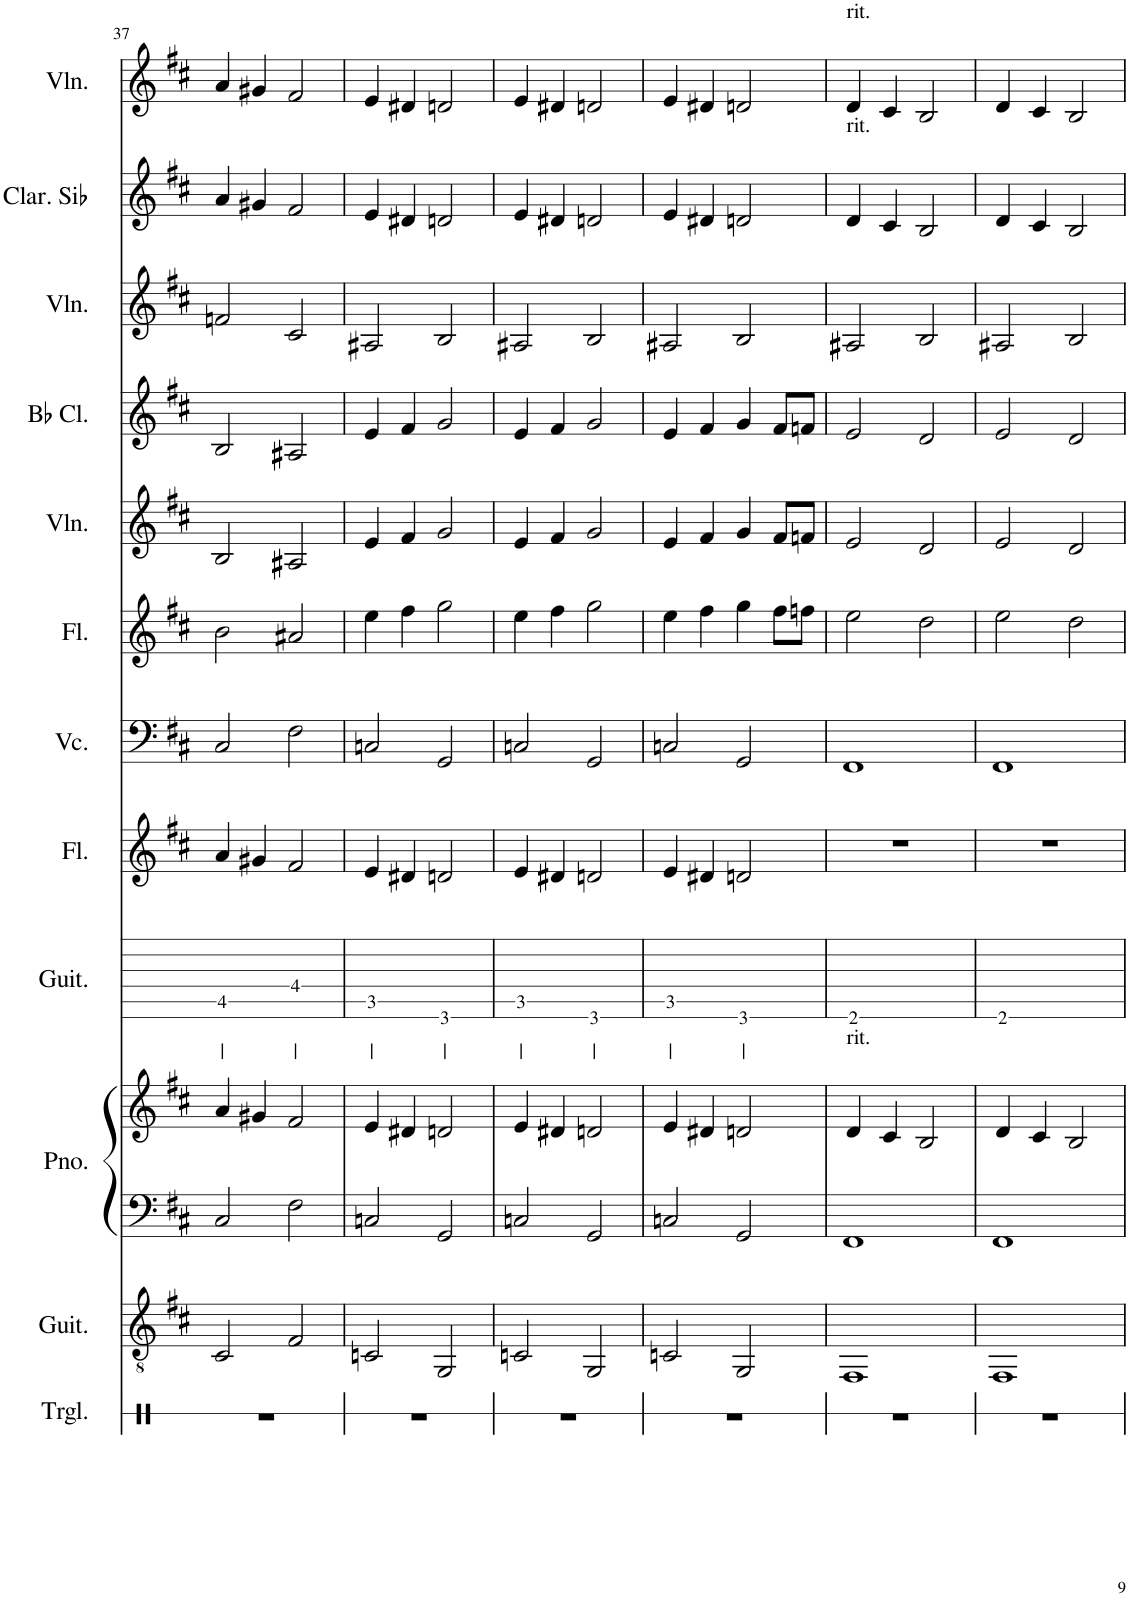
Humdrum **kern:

**kern	**kern	**kern	**kern	**kern	**kern	**kern	**kern	**kern	**kern	**kern	**kern	**kern
*part12	*part11	*part10	*part10	*part9	*part8	*part7	*part6	*part5	*part4	*part3	*part2	*part1
*staff13	*staff12	*staff11	*staff10	*staff9	*staff8	*staff7	*staff6	*staff5	*staff4	*staff3	*staff2	*staff1
*I"Triangle	*I"Acoustic Guitar	*I"Piano	*	*I"Acoustic Guitar	*I"Flöte	*I"Violoncello	*I"Flute	*I"Violin	*I"Bb Clarinet	*I"Violinen, Violin II	*I"Clarinette en Sib	*I"Violinen, Violin I
*I'Trgl.	*I'Guit.	*I'Pno.	*	*I'Guit.	*I'Fl.	*I'Vc.	*I'Fl.	*I'Vln.	*I'Bb Cl.	*I'Vln.	*I'Clar. Sib	*I'Vln.
!!LO:PB:g=z
*clefX	*clefGv2	*clefF4	*clefG2	*	*clefG2	*clefF4	*clefG2	*clefG2	*clefG2	*clefG2	*clefG2	*clefG2
*	*	*	*	*	*	*	*	*	*ITrd1c2	*	*ITrd1c2	*
*k[]	*k[f#c#]	*k[f#c#]	*k[f#c#]	*k[f#c#]	*k[f#c#]	*k[f#c#]	*k[f#c#]	*k[f#c#]	*k[f#c#]	*k[f#c#]	*k[f#c#]	*k[f#c#]
*M4/4	*M4/4	*M4/4	*M4/4	*M4/4	*M4/4	*M4/4	*M4/4	*M4/4	*M4/4	*M4/4	*M4/4	*M4/4
=37	=37	=37	=37	=37	=37	=37	=37	=37	=37	=37	=37	=37
1r	2C#/	2C#/	4a/	2C#\	4a/	2C#/	2b\	2B/	2B/	2fn/	4a/	4a/
.	.	.	4g#X/	.	4g#X/	.	.	.	.	.	4g#X/	4g#X/
.	2F#/	2F#\	2f#/	2F#\	2f#/	2F#\	2a#X/	2A#X/	2A#X/	2c#/	2f#/	2f#/
=38	=38	=38	=38	=38	=38	=38	=38	=38	=38	=38	=38	=38
1r	2Cn/	2Cn/	4e/	2Cn\	4e/	2Cn/	4ee\	4e/	4e/	2A#X/	4e/	4e/
.	.	.	4d#X/	.	4d#X/	.	4ff#\	4f#/	4f#/	.	4d#X/	4d#X/
.	2GG/	2GG/	2dn/	2GG\	2dn/	2GG/	2gg\	2g/	2g/	2B/	2dn/	2dn/
=39	=39	=39	=39	=39	=39	=39	=39	=39	=39	=39	=39	=39
1r	2Cn/	2Cn/	4e/	2Cn\	4e/	2Cn/	4ee\	4e/	4e/	2A#X/	4e/	4e/
.	.	.	4d#X/	.	4d#X/	.	4ff#\	4f#/	4f#/	.	4d#X/	4d#X/
.	2GG/	2GG/	2dn/	2GG\	2dn/	2GG/	2gg\	2g/	2g/	2B/	2dn/	2dn/
=40	=40	=40	=40	=40	=40	=40	=40	=40	=40	=40	=40	=40
1r	2Cn/	2Cn/	4e/	2Cn\	4e/	2Cn/	4ee\	4e/	4e/	2A#X/	4e/	4e/
.	.	.	4d#X/	.	4d#X/	.	4ff#\	4f#/	4f#/	.	4d#X/	4d#X/
.	2GG/	2GG/	2dn/	2GG\	2dn/	2GG/	4gg\	4g/	4g/	2B/	2dn/	2dn/
.	.	.	.	.	.	.	8ff#\L	8f#/L	8f#/L	.	.	.
.	.	.	.	.	.	.	8ffn\J	8fn/J	8fn/J	.	.	.
=41	=41	=41	=41	=41	=41	=41	=41	=41	=41	=41	=41	=41
!	!	!	!	!	!	!	!	!	!	!	!	!LO:TX:a:t=rit.
!	!	!	!	!	!	!	!	!	!	!	!LO:TX:a:t=rit.	!
!	!	!	!LO:TX:a:t=rit.	!	!	!	!	!	!	!	!	!
1r	1FF#	1FF#	4d/	1FF#	1r	1FF#	2ee\	2e/	2e/	2A#X/	4d/	4d/
.	.	.	4c#/	.	.	.	.	.	.	.	4c#/	4c#/
.	.	.	2B/	.	.	.	2dd\	2d/	2d/	2B/	2B/	2B/
=42	=42	=42	=42	=42	=42	=42	=42	=42	=42	=42	=42	=42
1r	1FF#	1FF#	4d/	1FF#	1r	1FF#	2ee\	2e/	2e/	2A#X/	4d/	4d/
.	.	.	4c#/	.	.	.	.	.	.	.	4c#/	4c#/
.	.	.	2B/	.	.	.	2dd\	2d/	2d/	2B/	2B/	2B/
=	=	=	=	=	=	=	=	=	=	=	=	=
*-	*-	*-	*-	*-	*-	*-	*-	*-	*-	*-	*-	*-
